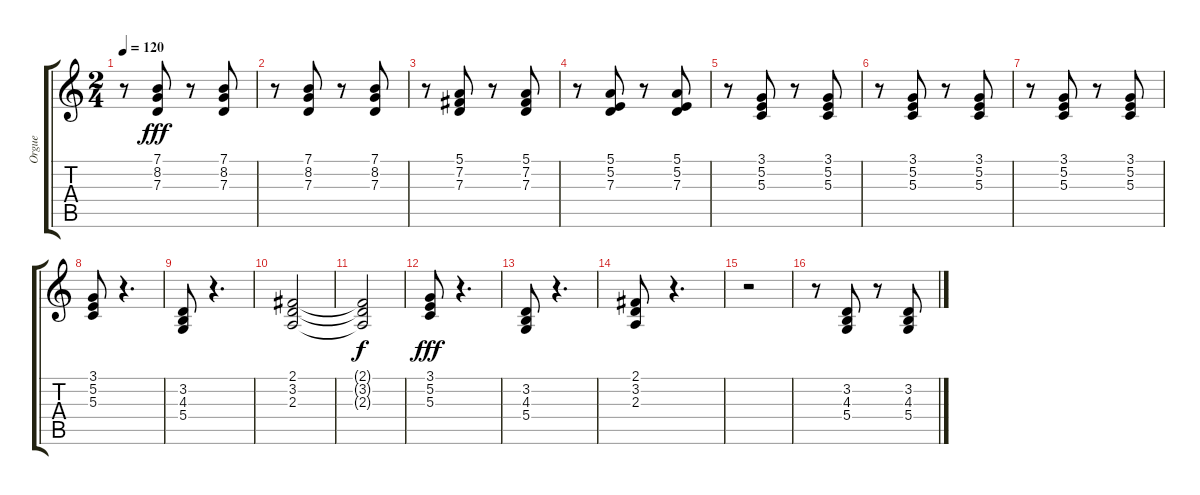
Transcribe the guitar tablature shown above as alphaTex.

\track ("Orgue" "Orgue") {instrument rockorgan}
\staff {score tabs}
\tuning (E4 B3 G3 D3 A2 E2) {hide}
\ts (2 4)
\tempo 120
\clef g2
\ks c
r.8{dy fff} (7.1 8.2 7.3).8 r.8 (7.1 8.2 7.3).8 |
r.8 (7.1 8.2 7.3).8 r.8 (7.1 8.2 7.3).8 |
r.8 (5.1 7.2 7.3).8 r.8 (5.1 7.2 7.3).8 |
r.8 (5.1 5.2 7.3).8 r.8 (5.1 5.2 7.3).8 |
r.8 (3.1 5.2 5.3).8 r.8 (3.1 5.2 5.3).8 |
r.8 (3.1 5.2 5.3).8 r.8 (3.1 5.2 5.3).8 |
r.8 (3.1 5.2 5.3).8 r.8 (3.1 5.2 5.3).8 |
(3.1 5.2 5.3).8 r.4{d} |
(3.2 4.3 5.4).8 r.4{d} |
(2.1 3.2 2.3).2 |
(2.1{t} 3.2{t} 2.3{t}).2{dy f} |
(3.1 5.2 5.3).8{dy fff} r.4{d} |
(3.2 4.3 5.4).8 r.4{d} |
(2.1 3.2 2.3).8 r.4{d} |
r.2 |
r.8 (3.2 4.3 5.4).8 r.8 (3.2 4.3 5.4).8
